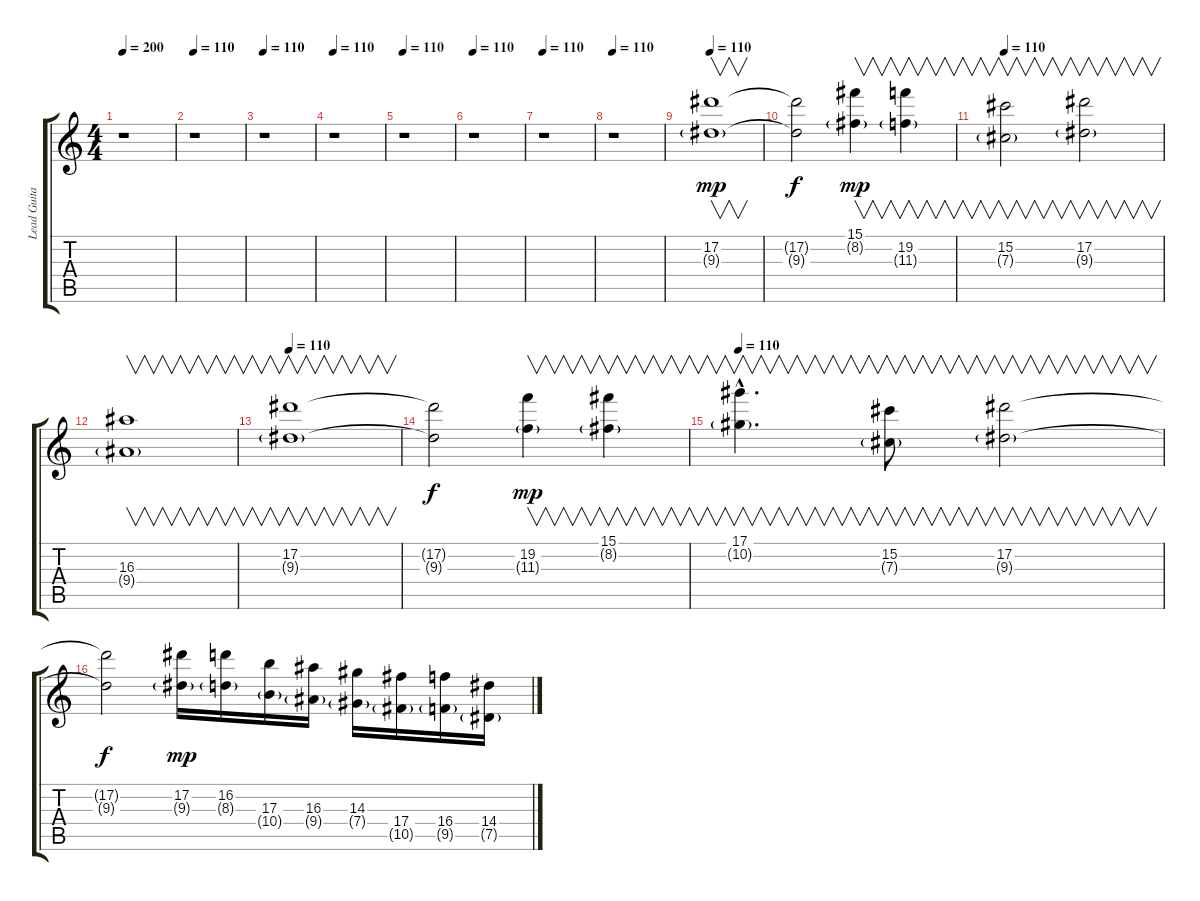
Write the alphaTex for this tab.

\track ("Lead Guitar" "Lead Guita") {instrument distortionguitar}
\staff {score tabs}
\tuning (Eb4 Bb3 Gb3 Db3 Ab2 Eb2) {hide}
\ts (4 4)
\tempo 200
\tempo 110
\tempo 200
\clef g2
\ks c
r.1{dy mp instrument distortionguitar} |
\tempo 110
r.1 |
\tempo 110
r.1 |
\tempo 110
r.1 |
\tempo 110
r.1 |
\tempo 110
r.1 |
\tempo 110
r.1 |
\tempo 110
r.1 |
\tempo 110
(17.2 9.3{g}).1{v} |
(17.2{t} 9.3{t}).2{dy f} (15.1 8.2{g}).4{v dy mp} (19.2 11.3{g}).4{v} |
\tempo 110
(15.2 7.3{g}).2{v} (17.2 9.3{g}).2{v} |
(16.3 9.4{g}).1{v} |
\tempo 110
(17.2 9.3{g}).1{v} |
(17.2{t} 9.3{t}).2{dy f} (19.2 11.3{g}).4{v dy mp} (15.1 8.2{g}).4{v} |
\tempo 110
(17.1{hac} 10.2{g hac}).4{v d} (15.2 7.3{g}).8{v} (17.2 9.3{g}).2{v} |
(17.2{t} 9.3{t}).2{dy f} (17.2 9.3{g}).16{dy mp} (16.2 8.3{g}).16 (17.3 10.4{g}).16 (16.3 9.4{g}).16 (14.3 7.4{g}).16 (17.4 10.5{g}).16 (16.4 9.5{g}).16 (14.4 7.5{g}).16
